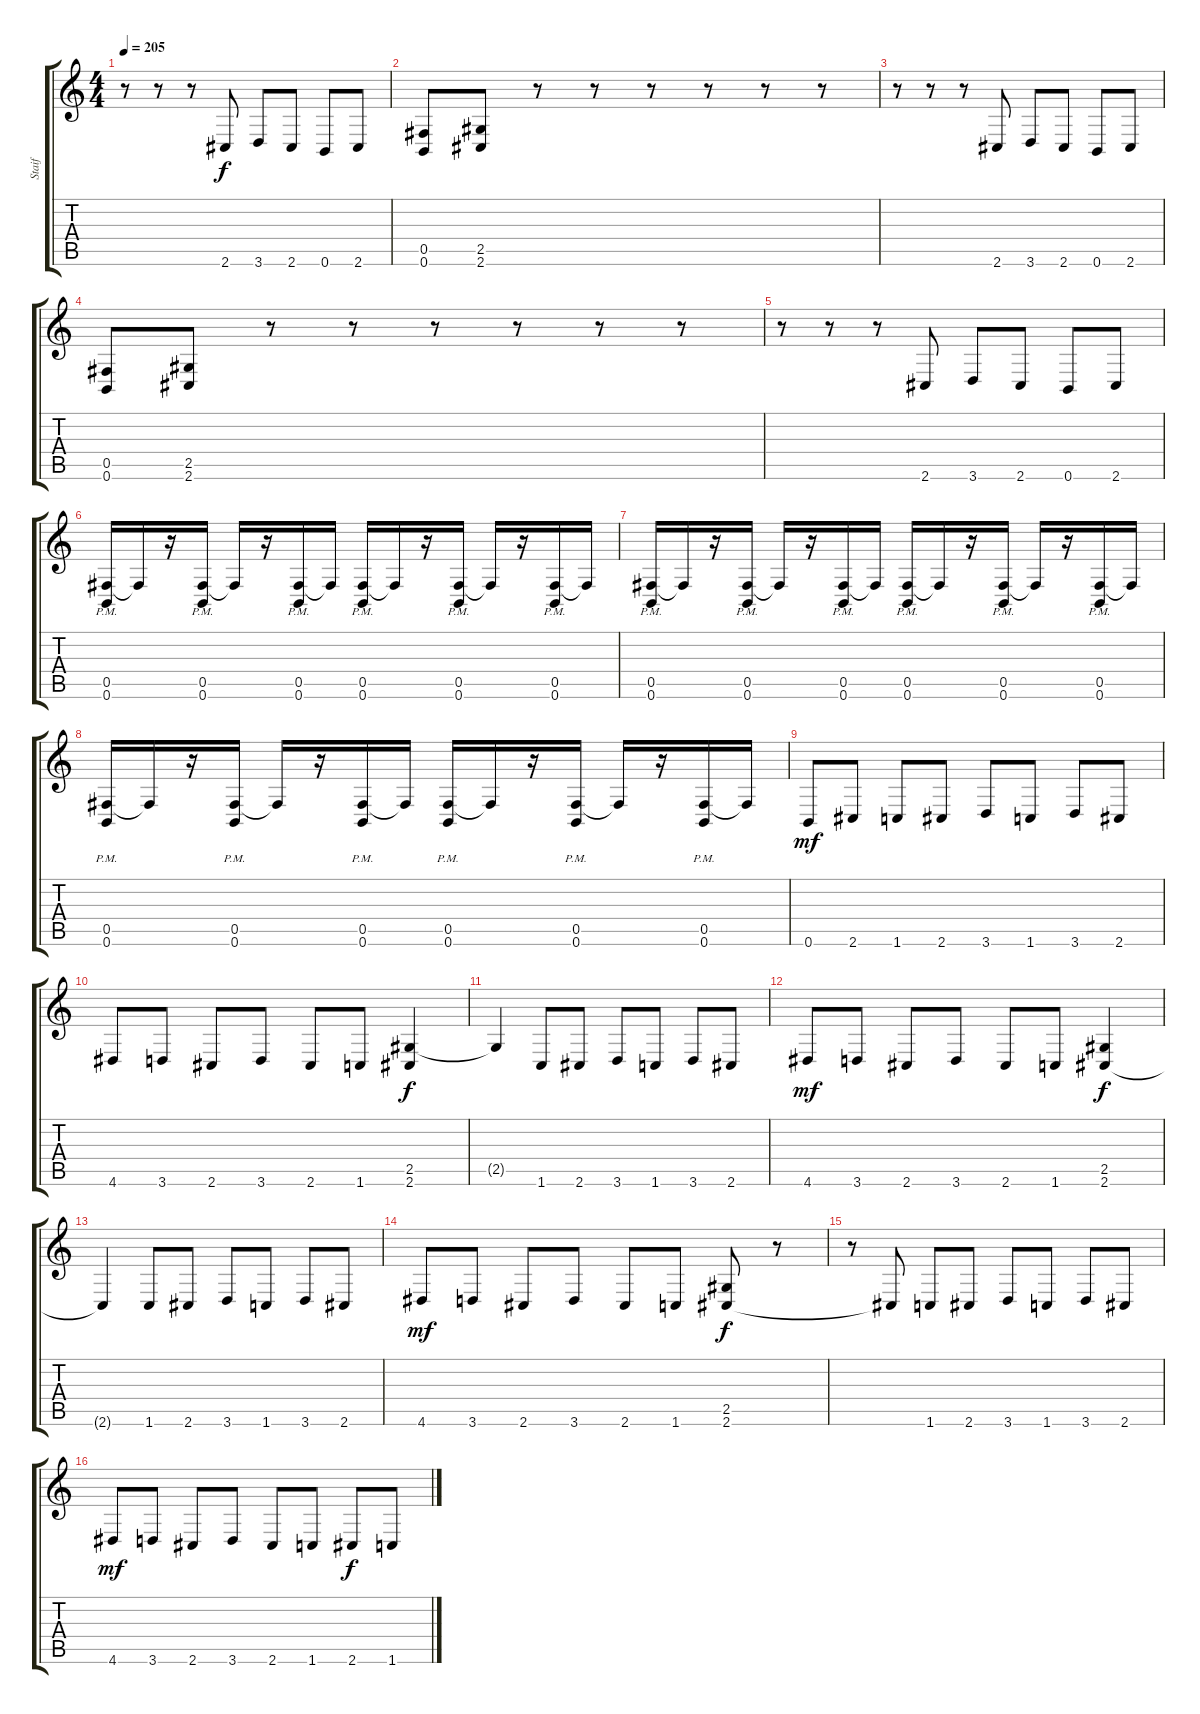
\track ("Staif" "Staif") {instrument distortionguitar}
\staff {score tabs}
\tuning (Db4 Ab3 E3 B2 Gb2 B1) {hide}
\ts (4 4)
\tempo 205
\clef g2
\ks c
r.8{dy f} r.8 r.8 2.6.8 3.6.8 2.6.8 0.6.8 2.6.8 |
(0.5 0.6).8 (2.5 2.6).8 r.8 r.8 r.8 r.8 r.8 r.8 |
r.8 r.8 r.8 2.6.8 3.6.8 2.6.8 0.6.8 2.6.8 |
(0.5 0.6).8 (2.5 2.6).8 r.8 r.8 r.8 r.8 r.8 r.8 |
r.8 r.8 r.8 2.6.8 3.6.8 2.6.8 0.6.8 2.6.8 |
(0.5{pm} 0.6{pm}).16 0.5{t}.16 r.16 (0.5{pm} 0.6{pm}).16 0.5{t}.16 r.16 (0.5{pm} 0.6{pm}).16 0.5{t}.16 (0.5{pm} 0.6{pm}).16 0.5{t}.16 r.16 (0.5{pm} 0.6{pm}).16 0.5{t}.16 r.16 (0.5 0.6{pm}).16 0.5{t}.16 |
(0.5{pm} 0.6{pm}).16 0.5{t}.16 r.16 (0.5{pm} 0.6{pm}).16 0.5{t}.16 r.16 (0.5{pm} 0.6{pm}).16 0.5{t}.16 (0.5{pm} 0.6{pm}).16 0.5{t}.16 r.16 (0.5{pm} 0.6{pm}).16 0.5{t}.16 r.16 (0.5 0.6{pm}).16 0.5{t}.16 |
(0.5{pm} 0.6{pm}).16 0.5{t}.16 r.16 (0.5{pm} 0.6{pm}).16 0.5{t}.16 r.16 (0.5{pm} 0.6{pm}).16 0.5{t}.16 (0.5{pm} 0.6{pm}).16 0.5{t}.16 r.16 (0.5{pm} 0.6{pm}).16 0.5{t}.16 r.16 (0.5 0.6{pm}).16 0.5{t}.16 |
0.6.8{dy mf} 2.6.8 1.6.8 2.6.8 3.6.8 1.6.8 3.6.8 2.6.8 |
4.6.8 3.6.8 2.6.8 3.6.8 2.6.8 1.6.8 (2.5 2.6).4{dy f} |
2.5{t}.4 1.6.8 2.6.8 3.6.8 1.6.8 3.6.8 2.6.8 |
4.6.8{dy mf} 3.6.8 2.6.8 3.6.8 2.6.8 1.6.8 (2.5 2.6).4{dy f} |
2.6{t}.4 1.6.8 2.6.8 3.6.8 1.6.8 3.6.8 2.6.8 |
4.6.8{dy mf} 3.6.8 2.6.8 3.6.8 2.6.8 1.6.8 (2.5 2.6).8{dy f} r.8 |
r.8 2.6{t}.8 1.6.8 2.6.8 3.6.8 1.6.8 3.6.8 2.6.8 |
4.6.8{dy mf} 3.6.8 2.6.8 3.6.8 2.6.8 1.6.8 2.6.8{dy f} 1.6.8
